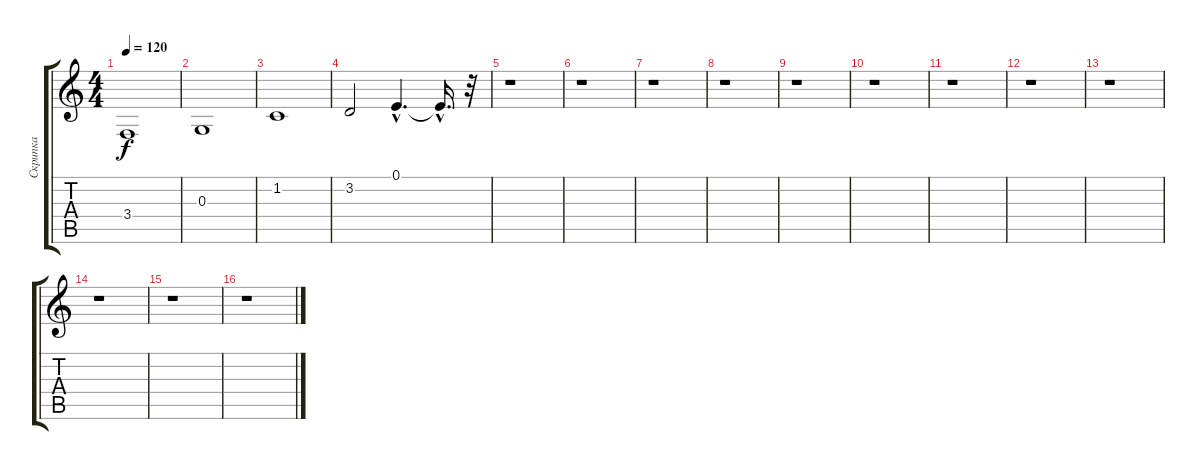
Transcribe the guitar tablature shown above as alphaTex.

\track ("Скрипка" "Скрипка") {instrument violin}
\staff {score tabs}
\tuning (E4 B3 G3 D3 A2 E2) {hide}
\ts (4 4)
\tempo 120
\clef g2
\ks c
3.4.1{dy f} |
0.3.1{volume 7} |
1.2.1{volume 12} |
3.2.2 0.1{hac}.4{d} 0.1{hac t}.16{d} r.32 |
r.1 |
r.1 |
r.1 |
r.1 |
r.1 |
r.1 |
r.1 |
r.1 |
r.1 |
r.1 |
r.1 |
r.1
